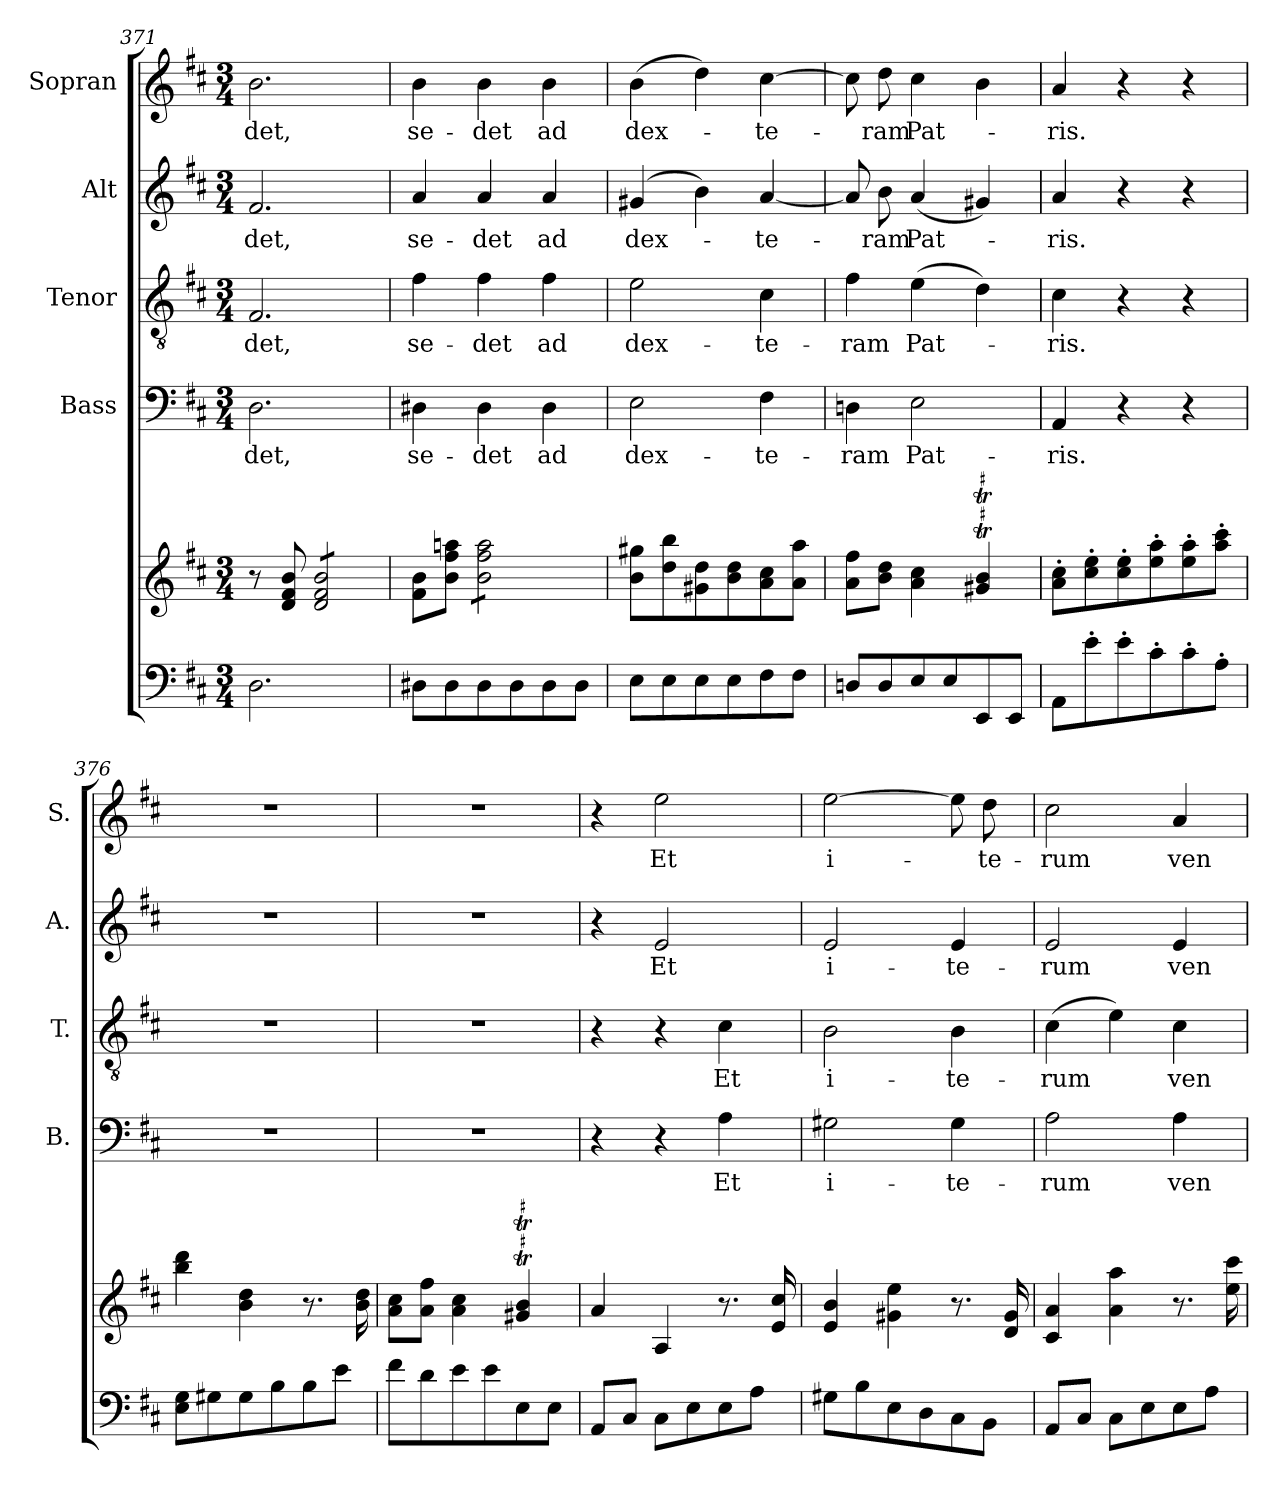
**kern	**kern	**kern	**text	**kern	**text	**kern	**text	**kern	**text
*part5	*part5	*part4	*part4	*part3	*part3	*part2	*part2	*part1	*part1
*staff6	*staff5	*staff4	*staff4	*staff3	*staff3	*staff2	*staff2	*staff1	*staff1
*	*	*I"Bass	*	*I"Tenor	*	*I"Alt	*	*I"Sopran	*
*	*	*I'B.	*	*I'T.	*	*I'A.	*	*I'S.	*
*clefF4	*clefG2	*clefF4	*	*clefGv2	*	*clefG2	*	*clefG2	*
*k[f#c#]	*k[f#c#]	*k[f#c#]	*	*k[f#c#]	*	*k[f#c#]	*	*k[f#c#]	*
*D:	*D:	*D:	*	*D:	*	*D:	*	*D:	*
*M3/4	*M3/4	*M3/4	*	*M3/4	*	*M3/4	*	*M3/4	*
=371	=371	=371	=371	=371	=371	=371	=371	=371	=371
!	!	!	!LO:LY:b	!	!LO:LY:b	!	!LO:LY:b	!	!LO:LY:b
2.D\	8r	2.D\	-det,	2.F#/	-det,	2.f#/	-det,	2.b\	-det,
.	8d/ 8f#/ 8b/	.	.	.	.	.	.	.	.
*	*tremolo	*	*	*	*	*	*	*	*
.	8d/ 8f#/ 8b/L	.	.	.	.	.	.	.	.
.	8d/ 8f#/ 8b/	.	.	.	.	.	.	.	.
.	8d/ 8f#/ 8b/	.	.	.	.	.	.	.	.
.	8d/ 8f#/ 8b/J	.	.	.	.	.	.	.	.
*	*Xtremolo	*	*	*	*	*	*	*	*
=372	=372	=372	=372	=372	=372	=372	=372	=372	=372
!	!	!	!LO:LY:b	!	!LO:LY:b	!	!LO:LY:b	!	!LO:LY:b
8D#X\L	8f#\ 8b\L	4D#X\	se-	4f#\	se-	4a/	se-	4b\	se-
8D#\	8b\ 8ff#\ 8aan\J	.	.	.	.	.	.	.	.
!	!	!	!LO:LY:b	!	!LO:LY:b	!	!LO:LY:b	!	!LO:LY:b
*	*tremolo	*	*	*	*	*	*	*	*
8D#\	8b\ 8ff#\ 8aa\L	4D#\	-det	4f#\	-det	4a/	-det	4b\	-det
8D#\	8b\ 8ff#\ 8aa\	.	.	.	.	.	.	.	.
!	!	!	!LO:LY:b	!	!LO:LY:b	!	!LO:LY:b	!	!LO:LY:b
8D#\	8b\ 8ff#\ 8aa\	4D#\	ad	4f#\	ad	4a/	ad	4b\	ad
8D#\J	8b\ 8ff#\ 8aa\J	.	.	.	.	.	.	.	.
*	*Xtremolo	*	*	*	*	*	*	*	*
=373	=373	=373	=373	=373	=373	=373	=373	=373	=373
!	!	!	!LO:LY:b	!	!LO:LY:b	!	!LO:LY:b	!	!LO:LY:b
8E\L	8b\ 8gg#X\L	2E\	dex-	2e\	dex-	(4g#X/	dex-	(>4b\	dex-
8E\	8dd\ 8bb\	.	.	.	.	.	.	.	.
8E\	8g#X\ 8dd\	.	.	.	.	4b\)	.	4dd\)	.
8E\	8b\ 8dd\	.	.	.	.	.	.	.	.
!	!	!	!LO:LY:b	!	!LO:LY:b	!	!LO:LY:b	!	!LO:LY:b
8F#\	8a\ 8cc#\	4F#\	-te-	4c#\	-te-	[4a/	-te-	[4cc#\	-te-
8F#\J	8a\ 8aa\J	.	.	.	.	.	.	.	.
=374	=374	=374	=374	=374	=374	=374	=374	=374	=374
!	!	!	!LO:LY:b	!	!LO:LY:b	!	!	!	!
8Dn/L	8a\ 8ff#\L	4Dn\	-ram	4f#\	-ram	8a/]	.	8cc#\]	.
!	!	!	!	!	!	!	!LO:LY:b	!	!LO:LY:b
8D/	8b\ 8dd\J	.	.	.	.	8b\	-ram	8dd\	-ram
!	!	!	!LO:LY:b	!	!LO:LY:b	!	!LO:LY:b	!	!LO:LY:b
8E/	4a\ 4cc#\	2E\	Pat-	(>4e\	Pat-	(<4a/	Pat-	4cc#\	Pat-
8E/	.	.	.	.	.	.	.	.	.
8EE/	4g#X/T 4b/T	.	.	4d\)	.	4g#X/)	.	4b\	.
8EE/J	.	.	.	.	.	.	.	.	.
=375	=375	=375	=375	=375	=375	=375	=375	=375	=375
!	!	!	!LO:LY:b	!	!LO:LY:b	!	!LO:LY:b	!	!LO:LY:b
8AA\L	8a\'> 8cc#\'>L	4AA/	-ris.	4c#\	-ris.	4a/	-ris.	4a/	-ris.
8e'>\	8cc#\'> 8ee\'>	.	.	.	.	.	.	.	.
8e'>\	8cc#\'> 8ee\'>	4r	.	4r	.	4r	.	4r	.
8c#'>\	8ee\'> 8aa\'>	.	.	.	.	.	.	.	.
8c#'>\	8ee\'> 8aa\'>	4r	.	4r	.	4r	.	4r	.
8A'>\J	8aa\'> 8ccc#\'>J	.	.	.	.	.	.	.	.
=376	=376	=376	=376	=376	=376	=376	=376	=376	=376
8E\ 8G\L	4bb\ 4ddd\	2.r	.	2.r	.	2.r	.	2.r	.
8G#X\	.	.	.	.	.	.	.	.	.
8G#\	4b\ 4dd\	.	.	.	.	.	.	.	.
8B\	.	.	.	.	.	.	.	.	.
8B\	8.r	.	.	.	.	.	.	.	.
8e\J	.	.	.	.	.	.	.	.	.
.	16b\ 16dd\	.	.	.	.	.	.	.	.
!!LO:PB:g=z
=377	=377	=377	=377	=377	=377	=377	=377	=377	=377
8f#\L	8a\ 8cc#\L	2.r	.	2.r	.	2.r	.	2.r	.
8d\	8a\ 8ff#\J	.	.	.	.	.	.	.	.
8e\	4a\ 4cc#\	.	.	.	.	.	.	.	.
8e\	.	.	.	.	.	.	.	.	.
8E\	4g#X/T 4b/T	.	.	.	.	.	.	.	.
8E\J	.	.	.	.	.	.	.	.	.
=378	=378	=378	=378	=378	=378	=378	=378	=378	=378
8AA/L	4a/	4r	.	4r	.	4r	.	4r	.
8C#/J	.	.	.	.	.	.	.	.	.
!	!	!	!	!	!	!	!LO:LY:b	!	!LO:LY:b
8C#\L	4A/	4r	.	4r	.	2e/	Et	2ee\	Et
8E\	.	.	.	.	.	.	.	.	.
!	!	!	!LO:LY:b	!	!LO:LY:b	!	!	!	!
8E\	8.r	4A\	Et	4c#\	Et	.	.	.	.
8A\J	.	.	.	.	.	.	.	.	.
.	16e/ 16cc#/	.	.	.	.	.	.	.	.
=379	=379	=379	=379	=379	=379	=379	=379	=379	=379
!	!	!	!LO:LY:b	!	!LO:LY:b	!	!LO:LY:b	!	!LO:LY:b
8G#X\L	4e/ 4b/	2G#X\	i-	2B\	i-	2e/	i-	[2ee\	i-
8B\	.	.	.	.	.	.	.	.	.
8E\	4g#X\ 4ee\	.	.	.	.	.	.	.	.
8D\	.	.	.	.	.	.	.	.	.
!	!	!	!LO:LY:b	!	!LO:LY:b	!	!LO:LY:b	!	!
8C#\	8.r	4G#\	-te-	4B\	-te-	4e/	-te-	8ee\]	.
!	!	!	!	!	!	!	!	!	!LO:LY:b
8BB\J	.	.	.	.	.	.	.	8dd\	-te-
.	16d/ 16g#/	.	.	.	.	.	.	.	.
=380	=380	=380	=380	=380	=380	=380	=380	=380	=380
!	!	!	!LO:LY:b	!	!LO:LY:b	!	!LO:LY:b	!	!LO:LY:b
8AA/L	4c#/ 4a/	2A\	-rum	(>4c#\	-rum	2e/	-rum	2cc#\	-rum
8C#/J	.	.	.	.	.	.	.	.	.
8C#\L	4a\ 4aa\	.	.	4e\)	.	.	.	.	.
8E\	.	.	.	.	.	.	.	.	.
!	!	!	!LO:LY:b	!	!LO:LY:b	!	!LO:LY:b	!	!LO:LY:b
8E\	8.r	4A\	ven-	4c#\	ven-	4e/	ven-	4a/	ven-
8A\J	.	.	.	.	.	.	.	.	.
.	16ee\ 16ccc#\	.	.	.	.	.	.	.	.
=	=	=	=	=	=	=	=	=	=
*-	*-	*-	*-	*-	*-	*-	*-	*-	*-
